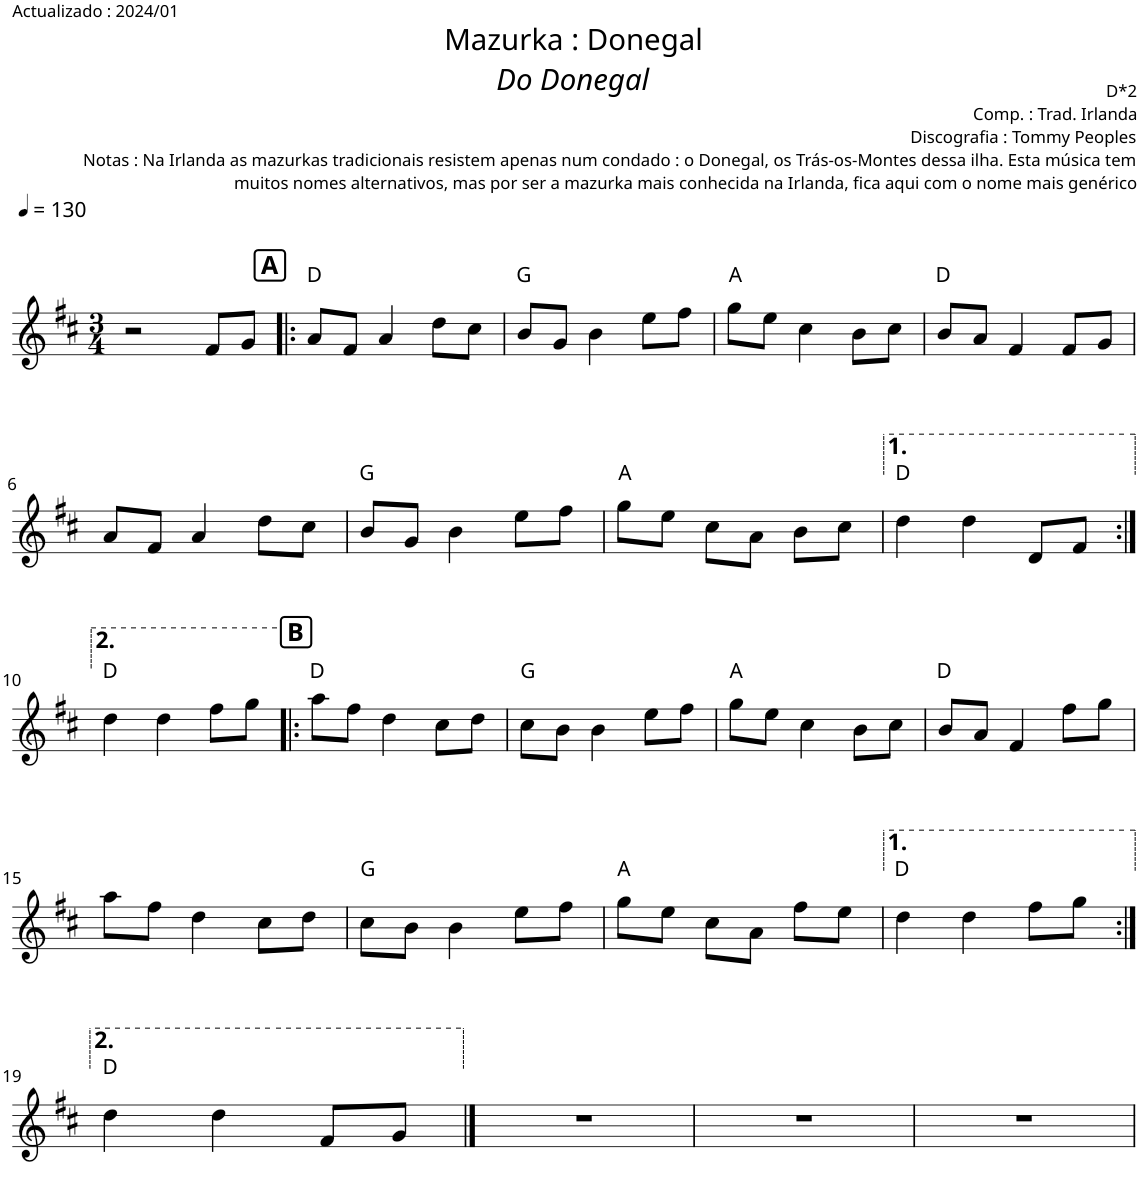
**kern	**harte
*part1	*part1
*staff1	*
*I"Piano	*
*I'Pno.	*
*clefG2	*
*k[f#c#]	*
*M3/4	*
=1	=1
2r	.
8f#/L	.
8g/J	.
=2!|:	=2!|:
!!LO:REH:place=s1:a:B:cj:fs=12:t=A
*MM130	*
8a/L	D:maj
8f#/J	.
4a/	.
8dd\L	.
8cc#\J	.
=3	=3
8b/L	G:maj
8g/J	.
4b\	.
8ee\L	.
8ff#\J	.
=4	=4
8gg\L	A:maj
8ee\J	.
4cc#\	.
8b\L	.
8cc#\J	.
=5	=5
8b/L	D:maj
8a/J	.
4f#/	.
8f#/L	.
8g/J	.
!!LO:LB:g=z
=6	=6
8a/L	.
8f#/J	.
4a/	.
8dd\L	.
8cc#\J	.
=7	=7
8b/L	G:maj
8g/J	.
4b\	.
8ee\L	.
8ff#\J	.
=8	=8
8gg\L	A:maj
8ee\J	.
8cc#\L	.
8a\J	.
8b\L	.
8cc#\J	.
=9	=9
4dd\	D:maj
4dd\	.
8d/L	.
8f#/J	.
!!LO:LB:g=z
=10:|!	=10:|!
4dd\	D:maj
4dd\	.
8ff#\L	.
8gg\J	.
!!LO:REH:place=s1:a:B:cj:fs=12:t=B
=11!|:	=11!|:
8aa\L	D:maj
8ff#\J	.
4dd\	.
8cc#\L	.
8dd\J	.
=12	=12
8cc#\L	G:maj
8b\J	.
4b\	.
8ee\L	.
8ff#\J	.
=13	=13
8gg\L	A:maj
8ee\J	.
4cc#\	.
8b\L	.
8cc#\J	.
=14	=14
8b/L	D:maj
8a/J	.
4f#/	.
8ff#\L	.
8gg\J	.
!!LO:LB:g=z
=15	=15
8aa\L	.
8ff#\J	.
4dd\	.
8cc#\L	.
8dd\J	.
=16	=16
8cc#\L	G:maj
8b\J	.
4b\	.
8ee\L	.
8ff#\J	.
=17	=17
8gg\L	A:maj
8ee\J	.
8cc#\L	.
8a\J	.
8ff#\L	.
8ee\J	.
=18	=18
4dd\	D:maj
4dd\	.
8ff#\L	.
8gg\J	.
!!LO:LB:g=z
=19:|!	=19:|!
4dd\	D:maj
4dd\	.
8f#/L	.
8g/J	.
==20	==20
2.r	.
=21	=21
2.r	.
=22	=22
2.r	.
=	=
*-	*-
